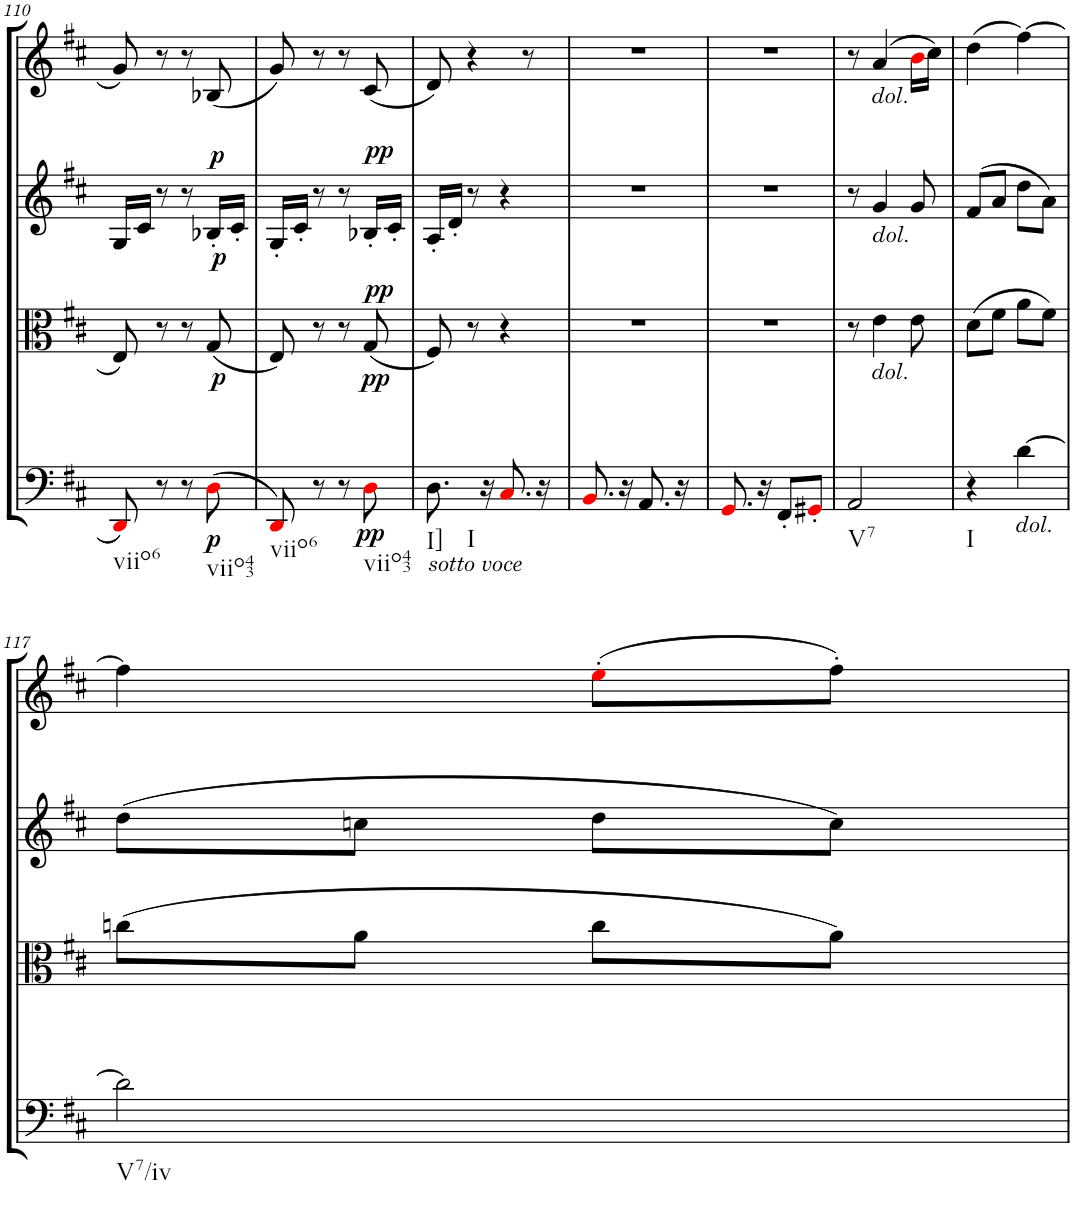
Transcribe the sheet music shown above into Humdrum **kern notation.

**kern	**dynam	**kern	**dynam	**kern	**dynam	**kern
*part4	*part4	*part3	*part3	*part2	*part2	*part1
*staff4	*staff4	*staff3	*staff3	*staff2	*staff2	*staff1
*I"Cello	*	*I"Viola	*	*I"2nd Violin	*	*I"1st Violin
*	*	*I'Vla	*	*I'Vln	*	*I'Vln
!!LO:PB:g=z
*clefF4	*	*clefC3	*	*clefG2	*	*clefG2
*k[f#c#]	*	*k[f#c#]	*	*k[f#c#]	*	*k[f#c#]
*M2/4	*	*M2/4	*	*M2/4	*	*M2/4
=110	=110	=110	=110	=110	=110	=110
!LO:TX:b:t=viio6	!	!	!	!	!	!
8DDi/	.	8E/	.	16G/LL	.	8g/
.	.	.	.	16c#/JJ	.	.
8r	.	8r	.	8r	.	8r
8r	.	8r	.	8r	.	8r
!LO:TX:b:t=viio43	!	!	!	!	!	!
!	!LO:DY:b	!	!LO:DY:b	!	!LO:DY:a	!
!	!	!	!	!	!LO:DY:n=1:b	!
(8Di\	p	(8G/	p	16B-X'/LL	p p	(8B-X/
.	.	.	.	16c#'/JJ	.	.
=111	=111	=111	=111	=111	=111	=111
!LO:TX:b:t=viio6	!	!	!	!	!	!
8DDi/)	.	8E/)	.	16G'/LL	.	8g/)
.	.	.	.	16c#'/JJ	.	.
8r	.	8r	.	8r	.	8r
8r	.	8r	.	8r	.	8r
!LO:TX:b:t=viio43	!	!	!	!	!	!
!	!LO:DY:b	!	!LO:DY:b	!	!	!
!	!	!	!LO:DY:n=1:a	!	!LO:DY:a	!
8Di\	pp	(8G/	pp pp	16B-X'/LL	pp	(8c#/
.	.	.	.	16c#'/JJ	.	.
=112	=112	=112	=112	=112	=112	=112
!LO:TX:b:i:t=sotto voce	!	!	!	!	!	!
!LO:TX:b:t=I]	!	!	!	!	!	!
!LO:TX:b:t=I	!	!	!	!	!	!
8.D\	.	8F#/)	.	16A'/LL	.	8d/)
.	.	.	.	16d'/JJ	.	.
.	.	8r	.	8r	.	4r
16r	.	.	.	.	.	.
8.C#i/	.	4r	.	4r	.	.
.	.	.	.	.	.	8r
16r	.	.	.	.	.	.
=113	=113	=113	=113	=113	=113	=113
8.BBi/	.	2r	.	2r	.	2r
16r	.	.	.	.	.	.
8.AA/	.	.	.	.	.	.
16r	.	.	.	.	.	.
=114	=114	=114	=114	=114	=114	=114
8.GGi/	.	2r	.	2r	.	2r
16r	.	.	.	.	.	.
8FF#'/L	.	.	.	.	.	.
8GG#X'i/J	.	.	.	.	.	.
=115	=115	=115	=115	=115	=115	=115
!LO:TX:b:t=V7	!	!	!	!	!	!
2AA/	.	8r	.	8r	.	8r
!	!	!	!	!	!	!LO:TX:b:i:t=dol.
!	!	!	!	!LO:TX:b:i:t=dol.	!	!
!	!	!LO:TX:b:i:t=dol.	!	!	!	!
.	.	4e\	.	4g/	.	(4a/
.	.	8e\	.	8g/	.	16bi\LL
.	.	.	.	.	.	16cc#\JJ)
=116	=116	=116	=116	=116	=116	=116
!LO:TX:b:t=I	!	!	!	!	!	!
4r	.	(8d\L	.	(8f#/L	.	(4dd\
.	.	8f#\J	.	8a/J	.	.
!LO:TX:b:i:t=dol.	!	!	!	!	!	!
[4d\	.	8a\L	.	8dd\L	.	[4ff#\)
.	.	8f#\J)	.	8a\J)	.	.
!!LO:LB:g=z
=117	=117	=117	=117	=117	=117	=117
!LO:TX:b:t=V7/iv	!	!	!	!	!	!
2d\]	.	(8ccn\L	.	(8dd\L	.	4ff#\]
.	.	8a\J	.	8ccn\J	.	.
.	.	8cc\L	.	8dd\L	.	(8ee'i\L
.	.	8a\J)	.	8cc\J)	.	8ff#'\J)
=	=	=	=	=	=	=
*-	*-	*-	*-	*-	*-	*-
